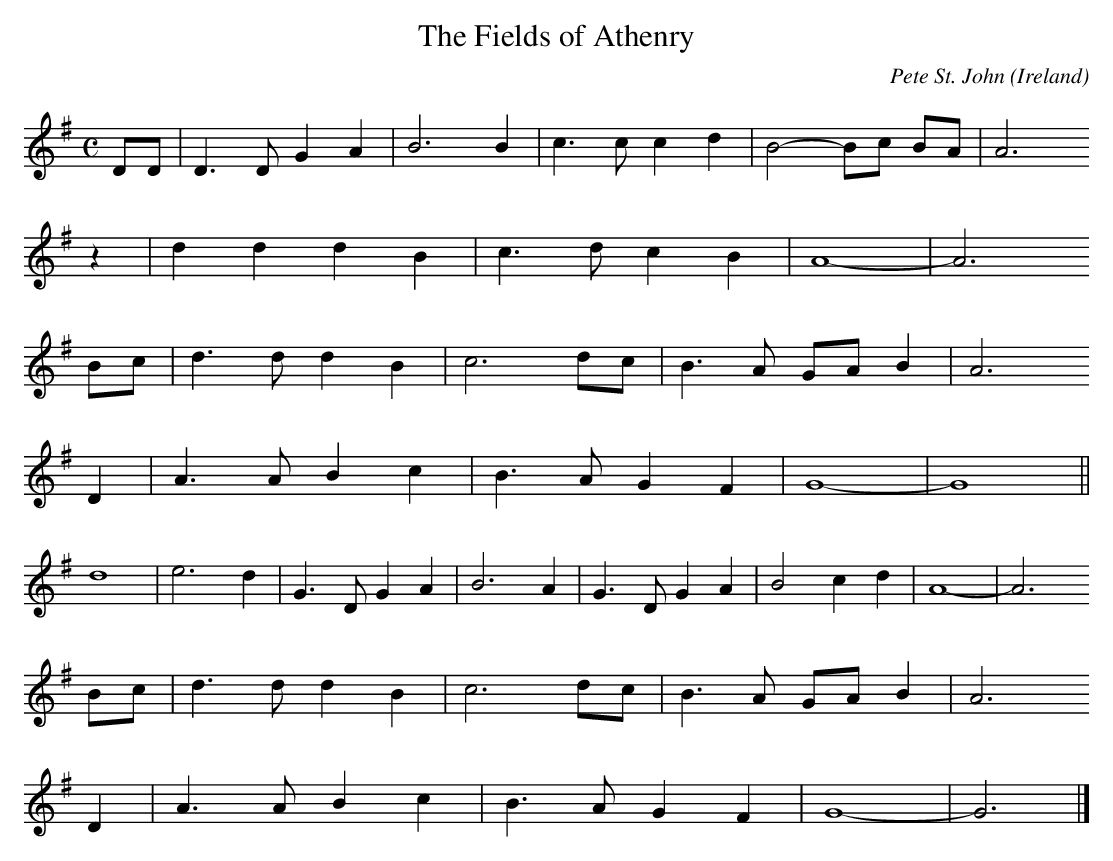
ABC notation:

X:1
T:The Fields of Athenry
C:Pete St. John
M:C
O:Ireland
K:G
DD |  D3 D G2 A2   | B6 B2           | c3 c c2 d2     | B4- Bc BA    | A6
z2 |   d2 d2 d2 B2   | c3 d c2 B2    |   A8-              | A6
Bc |   d3 d d2 B2    | c6        dc     | B3 A GA B2  | A6
D2 | A3 A B2 c2      | B3 A G2 F2  | G8-                | G8 ||
d8    |  e6 d2           | G3 D G2 A2 | B6 A2 | G3 D G2 A2 | B4 c2 d2 | A8-   | A6
Bc | d3 d d2 B2 | c6 dc | B3 A GA  B2 | A6
D2 | A3 A B2 c2 | B3 A G2 F2 | G8- | G6 |]
